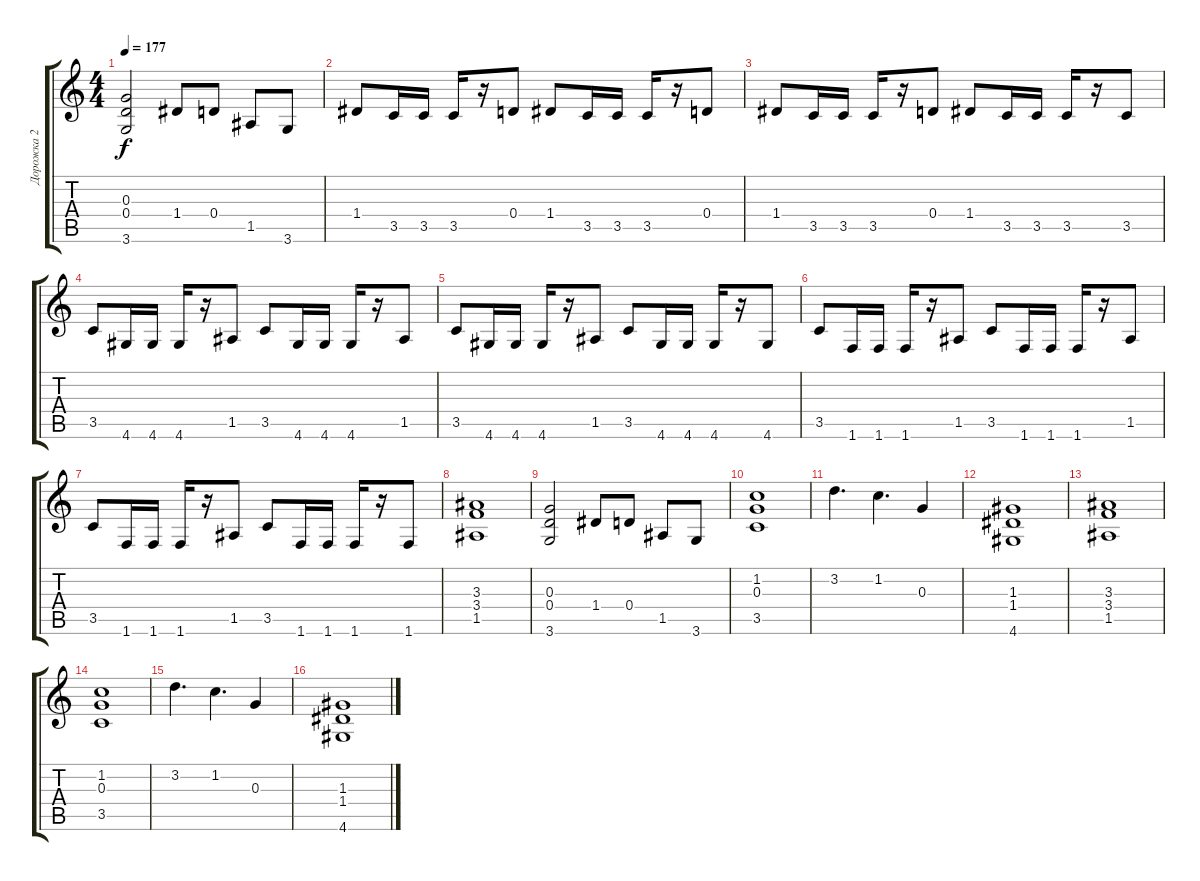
\track ("Дорожка 2" "Дорожка 2") {instrument overdrivenguitar}
\staff {score tabs}
\tuning (E4 B3 G3 D3 A2 E2) {hide}
\ts (4 4)
\tempo 177
\clef g2
\ks c
(0.3 0.4 3.6).2{dy f} 1.4.8 0.4.8 1.5.8 3.6.8 |
1.4.8 3.5.16 3.5.16 3.5.16 r.16 0.4.8 1.4.8 3.5.16 3.5.16 3.5.16 r.16 0.4.8 |
1.4.8 3.5.16 3.5.16 3.5.16 r.16 0.4.8 1.4.8 3.5.16 3.5.16 3.5.16 r.16 3.5.8 |
3.5.8 4.6.16 4.6.16 4.6.16 r.16 1.5.8 3.5.8 4.6.16 4.6.16 4.6.16 r.16 1.5.8 |
3.5.8 4.6.16 4.6.16 4.6.16 r.16 1.5.8 3.5.8 4.6.16 4.6.16 4.6.16 r.16 4.6.8 |
3.5.8 1.6.16 1.6.16 1.6.16 r.16 1.5.8 3.5.8 1.6.16 1.6.16 1.6.16 r.16 1.5.8 |
3.5.8 1.6.16 1.6.16 1.6.16 r.16 1.5.8 3.5.8 1.6.16 1.6.16 1.6.16 r.16 1.6.8 |
(3.3 3.4 1.5).1 |
(0.3 0.4 3.6).2 1.4.8 0.4.8 1.5.8 3.6.8 |
(1.2 0.3 3.5).1 |
3.2.4{d} 1.2.4{d} 0.3.4 |
(1.3 1.4 4.6).1 |
(3.3 3.4 1.5).1 |
(1.2 0.3 3.5).1 |
3.2.4{d} 1.2.4{d} 0.3.4 |
(1.3 1.4 4.6).1
